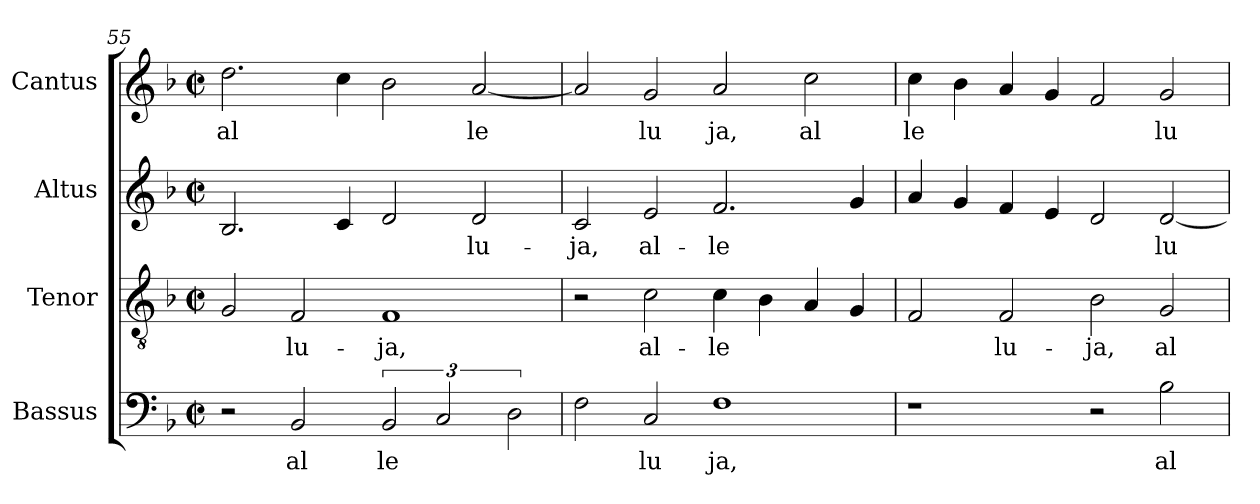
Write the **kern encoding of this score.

**kern	**text	**kern	**text	**kern	**text	**kern	**text
*part4	*part4	*part3	*part3	*part2	*part2	*part1	*part1
*staff4	*staff4	*staff3	*staff3	*staff2	*staff2	*staff1	*staff1
*I"Bassus	*	*I"Tenor	*	*I"Altus	*	*I"Cantus	*
*clefF4	*	*clefGv2	*	*clefG2	*	*clefG2	*
*k[b-]	*	*k[b-]	*	*k[b-]	*	*k[b-]	*
*F:	*	*F:	*	*F:	*	*F:	*
*M2/2	*	*M2/2	*	*M2/2	*	*M2/2	*
*met(c|)	*	*met(c|)	*	*met(c|)	*	*met(c|)	*
=55	=55	=55	=55	=55	=55	=55	=55
!	!	!	!LO:LY:b:cj	!	!LO:LY:b:cj	!	!LO:LY:b:cj
2r	.	2G/	--	2.B-/	--	2.dd\	al
!	!LO:LY:b:cj	!	!LO:LY:b:cj	!	!	!	!
2BB-/	al	2F/	-lu-	.	.	.	.
!	!	!	!	!	!LO:LY:b:cj	!	!LO:LY:b:cj
.	.	.	.	4c/	--	4cc\	.
!	!LO:LY:b:cj	!	!LO:LY:b:cj	!	!LO:LY:b:cj	!	!LO:LY:b:cj
3BB-/	le	1F	-ja,	2d/	--	2b-\	.
!	!LO:LY:b:cj	!	!	!	!	!	!
3C/	.	.	.	.	.	.	.
!	!	!	!	!	!LO:LY:b:cj	!	!LO:LY:b:cj
.	.	.	.	2d/	-lu-	[<2a/	le
!	!LO:LY:b:cj	!	!	!	!	!	!
3D\	.	.	.	.	.	.	.
=56	=56	=56	=56	=56	=56	=56	=56
!	!LO:LY:b:cj	!	!	!	!LO:LY:b:cj	!	!LO:LY:b:cj
2F\	.	2r	.	2c/	-ja,	2a/]	.
!	!LO:LY:b:cj	!	!LO:LY:b:cj	!	!LO:LY:b:cj	!	!LO:LY:b:cj
2C/	lu	2c\	al-	2e/	al-	2g/	lu
!	!LO:LY:b:cj	!	!LO:LY:b:cj	!	!LO:LY:b:cj	!	!LO:LY:b:cj
1F	ja,	4c\	-le-	2.f/	-le-	2a/	ja,
!	!	!	!LO:LY:b:cj	!	!	!	!
.	.	4B-\	--	.	.	.	.
!	!	!	!LO:LY:b:cj	!	!	!	!LO:LY:b:cj
.	.	4A/	--	.	.	2cc\	al
!	!	!	!LO:LY:b:cj	!	!LO:LY:b:cj	!	!
.	.	4G/	--	4g/	--	.	.
=57	=57	=57	=57	=57	=57	=57	=57
!	!	!	!LO:LY:b:cj	!	!LO:LY:b:cj	!	!LO:LY:b:cj
1r	.	2F/	--	4a/	--	4cc\	le
!	!	!	!	!	!LO:LY:b:cj	!	!LO:LY:b:cj
.	.	.	.	4g/	--	4b-\	.
!	!	!	!LO:LY:b:cj	!	!LO:LY:b:cj	!	!LO:LY:b:cj
.	.	2F/	-lu-	4f/	--	4a/	.
!	!	!	!	!	!LO:LY:b:cj	!	!LO:LY:b:cj
.	.	.	.	4e/	--	4g/	.
!	!	!	!LO:LY:b:cj	!	!LO:LY:b:cj	!	!LO:LY:b:cj
2r	.	2B-\	-ja,	2d/	--	2f/	.
!	!LO:LY:b:cj	!	!LO:LY:b:cj	!	!LO:LY:b:cj	!	!LO:LY:b:cj
2B-\	al	2G/	al-	[<2d/	-lu-	2g/	lu
=	=	=	=	=	=	=	=
*-	*-	*-	*-	*-	*-	*-	*-
